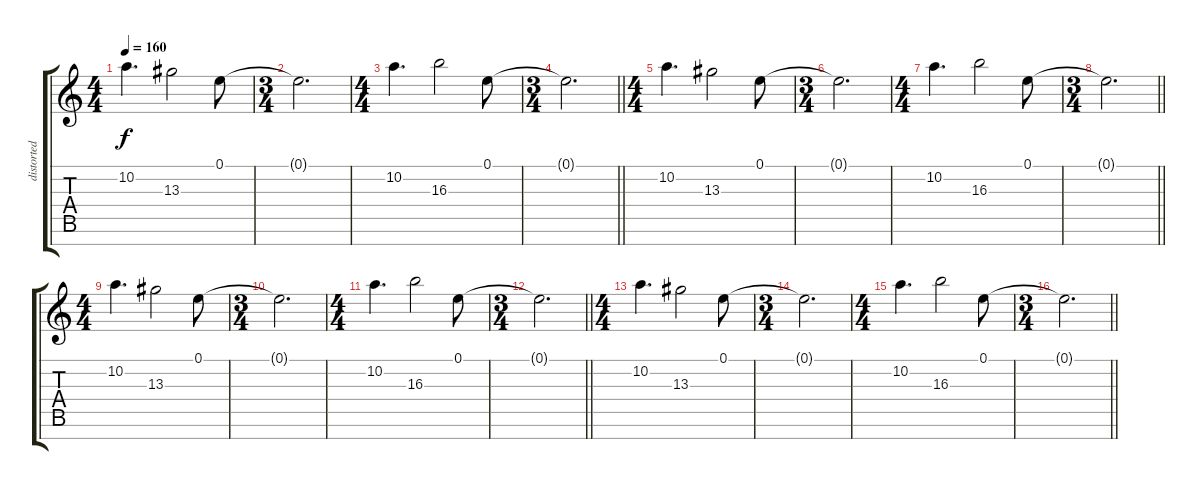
\track ("distorted guitar 2" "distorted ") {instrument distortionguitar}
\staff {score tabs}
\tuning (E4 B3 G3 D3 A2 E2 B1) {hide}
\ts (4 4)
\tempo 160
\clef g2
\ks c
10.2.4{d dy f} 13.3.2 0.1.8 |
\ts (3 4)
0.1{t}.2{d} |
\ts (4 4)
10.2.4{d} 16.3.2 0.1.8 |
\ts (3 4)
\barLineRight lightlight
0.1{t}.2{d} |
\ts (4 4)
10.2.4{d} 13.3.2 0.1.8 |
\ts (3 4)
0.1{t}.2{d} |
\ts (4 4)
10.2.4{d} 16.3.2 0.1.8 |
\ts (3 4)
\barLineRight lightlight
0.1{t}.2{d} |
\ts (4 4)
10.2.4{d} 13.3.2 0.1.8 |
\ts (3 4)
0.1{t}.2{d} |
\ts (4 4)
10.2.4{d} 16.3.2 0.1.8 |
\ts (3 4)
\barLineRight lightlight
0.1{t}.2{d} |
\ts (4 4)
10.2.4{d} 13.3.2 0.1.8 |
\ts (3 4)
0.1{t}.2{d} |
\ts (4 4)
10.2.4{d} 16.3.2 0.1.8 |
\ts (3 4)
\barLineRight lightlight
0.1{t}.2{d}
